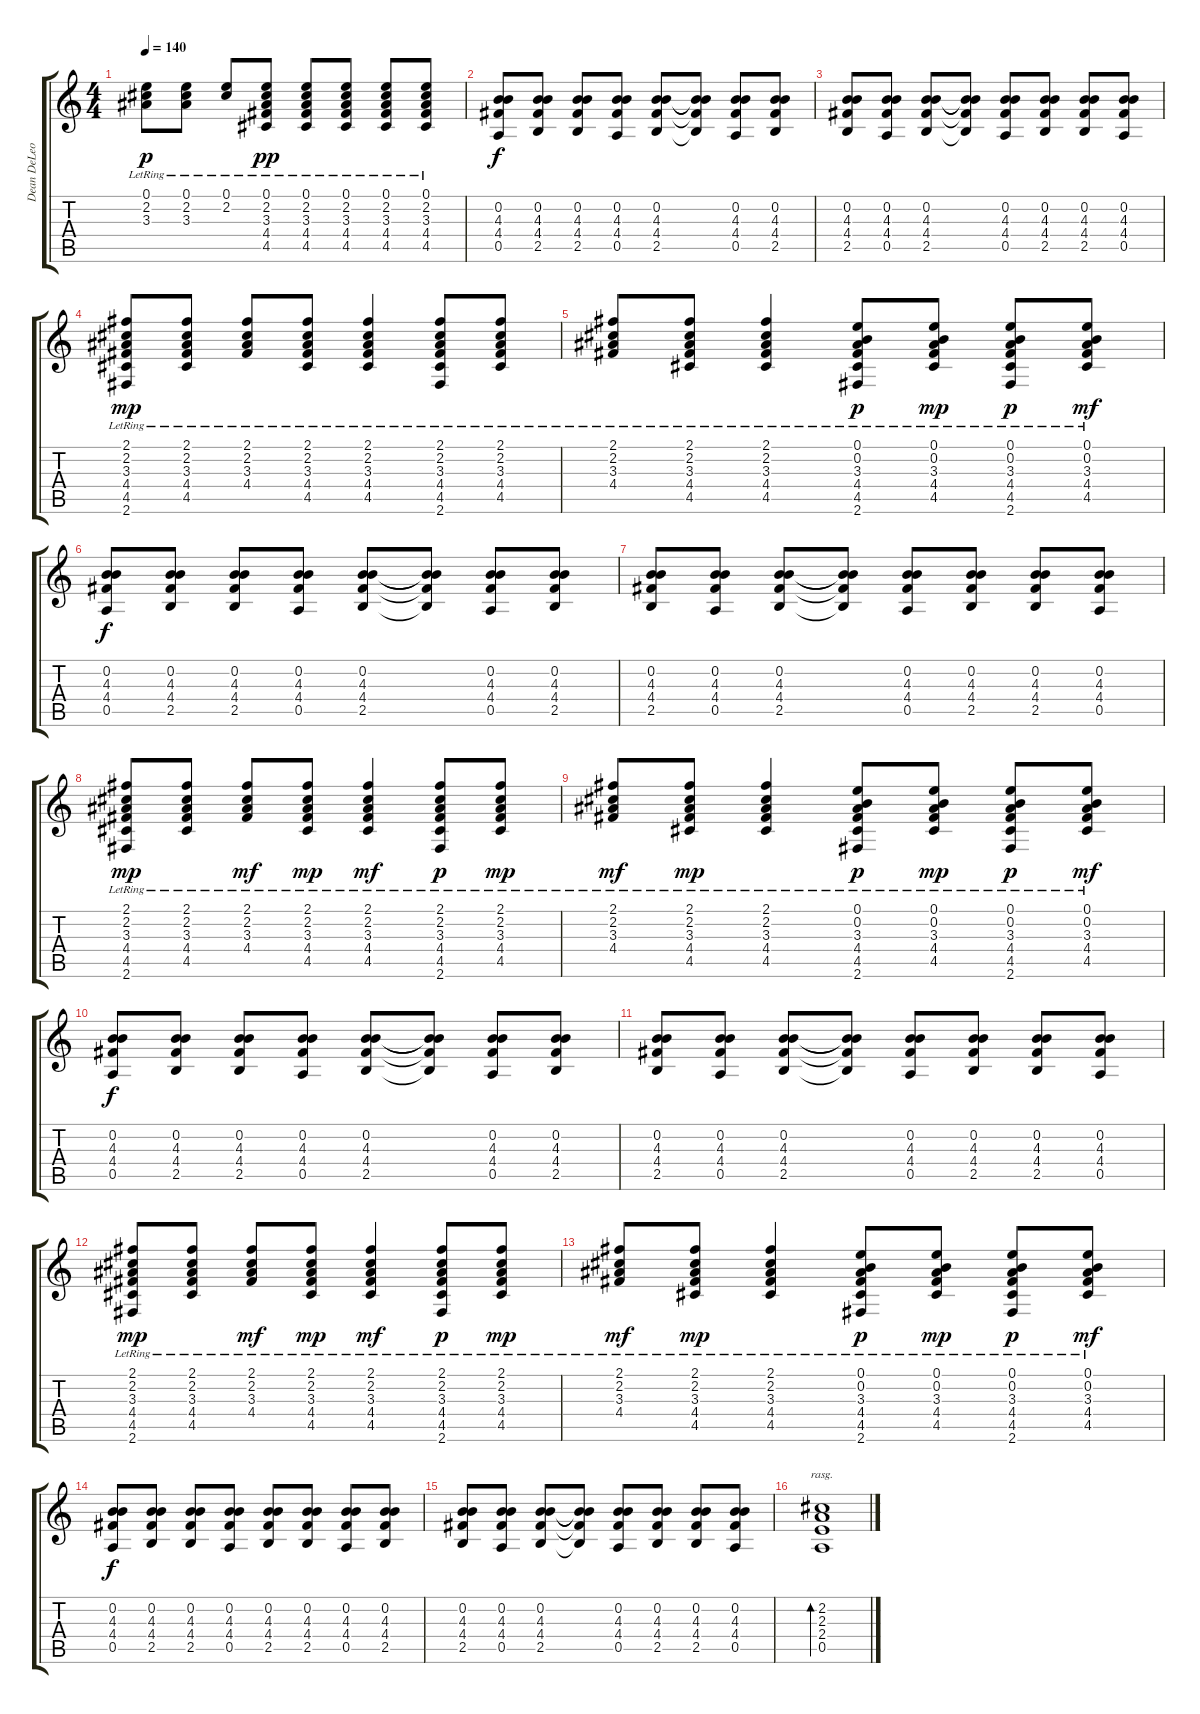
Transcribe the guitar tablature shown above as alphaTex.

\track ("Dean DeLeo - Guitar 1" "Dean DeLeo") {instrument acousticguitarsteel}
\staff {score tabs}
\tuning (E4 B3 G3 D3 A2 E2) {hide}
\ts (4 4)
\tempo 140
\clef g2
\ks c
(0.1{lr} 2.2{lr} 3.3{lr}).8{dy p} (0.1{lr} 2.2{lr} 3.3{lr}).8 (0.1{lr} 2.2{lr}).8 (0.1{lr} 2.2{lr} 3.3{lr} 4.4{lr} 4.5{lr}).8{dy pp} (0.1{lr} 2.2{lr} 3.3{lr} 4.4{lr} 4.5{lr}).8 (0.1{lr} 2.2{lr} 3.3{lr} 4.4{lr} 4.5{lr}).8 (0.1{lr} 2.2{lr} 3.3{lr} 4.4{lr} 4.5{lr}).8 (0.1{lr} 2.2{lr} 3.3{lr} 4.4{lr} 4.5{lr}).8 |
(0.2 4.3 4.4 0.5).8{dy f} (0.2 4.3 4.4 2.5).8 (0.2 4.3 4.4 2.5).8 (0.2 4.3 4.4 0.5).8 (0.2 4.3 4.4 2.5).8 (0.2{t} 4.3{t} 4.4{t} 2.5{t}).8 (0.2 4.3 4.4 0.5).8 (0.2 4.3 4.4 2.5).8 |
(0.2 4.3 4.4 2.5).8 (0.2 4.3 4.4 0.5).8 (0.2 4.3 4.4 2.5).8 (0.2{t} 4.3{t} 4.4{t} 2.5{t}).8 (0.2 4.3 4.4 0.5).8 (0.2 4.3 4.4 2.5).8 (0.2 4.3 4.4 2.5).8 (0.2 4.3 4.4 0.5).8 |
(2.1{lr} 2.2{lr} 3.3{lr} 4.4{lr} 4.5{lr} 2.6{lr}).8{dy mp} (2.1{lr} 2.2{lr} 3.3{lr} 4.4{lr} 4.5{lr}).8 (2.1{lr} 2.2{lr} 3.3{lr} 4.4{lr}).8 (2.1{lr} 2.2{lr} 3.3{lr} 4.4{lr} 4.5{lr}).8 (2.1{lr} 2.2{lr} 3.3{lr} 4.4{lr} 4.5{lr}).4 (2.1{lr} 2.2{lr} 3.3{lr} 4.4{lr} 4.5{lr} 2.6{lr}).8 (2.1{lr} 2.2{lr} 3.3{lr} 4.4{lr} 4.5{lr}).8 |
(2.1{lr} 2.2{lr} 3.3{lr} 4.4{lr}).8 (2.1{lr} 2.2{lr} 3.3{lr} 4.4{lr} 4.5{lr}).8 (2.1{lr} 2.2{lr} 3.3{lr} 4.4{lr} 4.5{lr}).4 (0.1{lr} 0.2{lr} 3.3{lr} 4.4{lr} 4.5{lr} 2.6{lr}).8{dy p} (0.1{lr} 0.2{lr} 3.3{lr} 4.4{lr} 4.5{lr}).8{dy mp} (0.1{lr} 0.2{lr} 3.3{lr} 4.4{lr} 4.5{lr} 2.6{lr}).8{dy p} (0.1 0.2{lr} 3.3{lr} 4.4{lr} 4.5{lr}).8{dy mf} |
(0.2 4.3 4.4 0.5).8{dy f} (0.2 4.3 4.4 2.5).8 (0.2 4.3 4.4 2.5).8 (0.2 4.3 4.4 0.5).8 (0.2 4.3 4.4 2.5).8 (0.2{t} 4.3{t} 4.4{t} 2.5{t}).8 (0.2 4.3 4.4 0.5).8 (0.2 4.3 4.4 2.5).8 |
(0.2 4.3 4.4 2.5).8 (0.2 4.3 4.4 0.5).8 (0.2 4.3 4.4 2.5).8 (0.2{t} 4.3{t} 4.4{t} 2.5{t}).8 (0.2 4.3 4.4 0.5).8 (0.2 4.3 4.4 2.5).8 (0.2 4.3 4.4 2.5).8 (0.2 4.3 4.4 0.5).8 |
(2.1{lr} 2.2{lr} 3.3{lr} 4.4{lr} 4.5{lr} 2.6{lr}).8{dy mp} (2.1{lr} 2.2{lr} 3.3{lr} 4.4{lr} 4.5{lr}).8 (2.1{lr} 2.2{lr} 3.3{lr} 4.4{lr}).8{dy mf} (2.1{lr} 2.2{lr} 3.3{lr} 4.4{lr} 4.5{lr}).8{dy mp} (2.1{lr} 2.2{lr} 3.3{lr} 4.4{lr} 4.5{lr}).4{dy mf} (2.1{lr} 2.2{lr} 3.3{lr} 4.4{lr} 4.5{lr} 2.6{lr}).8{dy p} (2.1{lr} 2.2{lr} 3.3{lr} 4.4{lr} 4.5{lr}).8{dy mp} |
(2.1{lr} 2.2{lr} 3.3{lr} 4.4{lr}).8{dy mf} (2.1{lr} 2.2{lr} 3.3{lr} 4.4{lr} 4.5{lr}).8{dy mp} (2.1{lr} 2.2{lr} 3.3{lr} 4.4{lr} 4.5{lr}).4 (0.1{lr} 0.2{lr} 3.3{lr} 4.4{lr} 4.5{lr} 2.6{lr}).8{dy p} (0.1{lr} 0.2{lr} 3.3{lr} 4.4{lr} 4.5{lr}).8{dy mp} (0.1{lr} 0.2{lr} 3.3{lr} 4.4{lr} 4.5{lr} 2.6{lr}).8{dy p} (0.1 0.2{lr} 3.3{lr} 4.4{lr} 4.5{lr}).8{dy mf} |
(0.2 4.3 4.4 0.5).8{dy f} (0.2 4.3 4.4 2.5).8 (0.2 4.3 4.4 2.5).8 (0.2 4.3 4.4 0.5).8 (0.2 4.3 4.4 2.5).8 (0.2{t} 4.3{t} 4.4{t} 2.5{t}).8 (0.2 4.3 4.4 0.5).8 (0.2 4.3 4.4 2.5).8 |
(0.2 4.3 4.4 2.5).8 (0.2 4.3 4.4 0.5).8 (0.2 4.3 4.4 2.5).8 (0.2{t} 4.3{t} 4.4{t} 2.5{t}).8 (0.2 4.3 4.4 0.5).8 (0.2 4.3 4.4 2.5).8 (0.2 4.3 4.4 2.5).8 (0.2 4.3 4.4 0.5).8 |
(2.1{lr} 2.2{lr} 3.3{lr} 4.4{lr} 4.5{lr} 2.6{lr}).8{dy mp} (2.1{lr} 2.2{lr} 3.3{lr} 4.4{lr} 4.5{lr}).8 (2.1{lr} 2.2{lr} 3.3{lr} 4.4{lr}).8{dy mf} (2.1{lr} 2.2{lr} 3.3{lr} 4.4{lr} 4.5{lr}).8{dy mp} (2.1{lr} 2.2{lr} 3.3{lr} 4.4{lr} 4.5{lr}).4{dy mf} (2.1{lr} 2.2{lr} 3.3{lr} 4.4{lr} 4.5{lr} 2.6{lr}).8{dy p} (2.1{lr} 2.2{lr} 3.3{lr} 4.4{lr} 4.5{lr}).8{dy mp} |
(2.1{lr} 2.2{lr} 3.3{lr} 4.4{lr}).8{dy mf} (2.1{lr} 2.2{lr} 3.3{lr} 4.4{lr} 4.5{lr}).8{dy mp} (2.1{lr} 2.2{lr} 3.3{lr} 4.4{lr} 4.5{lr}).4 (0.1{lr} 0.2{lr} 3.3{lr} 4.4{lr} 4.5{lr} 2.6{lr}).8{dy p} (0.1{lr} 0.2{lr} 3.3{lr} 4.4{lr} 4.5{lr}).8{dy mp} (0.1{lr} 0.2{lr} 3.3{lr} 4.4{lr} 4.5{lr} 2.6{lr}).8{dy p} (0.1 0.2{lr} 3.3{lr} 4.4{lr} 4.5{lr}).8{dy mf} |
(0.2 4.3 4.4 0.5).8{dy f} (0.2 4.3 4.4 2.5).8 (0.2 4.3 4.4 2.5).8 (0.2 4.3 4.4 0.5).8 (0.2 4.3 4.4 2.5).8 (0.2 4.3 4.4 2.5).8 (0.2 4.3 4.4 0.5).8 (0.2 4.3 4.4 2.5).8 |
(0.2 4.3 4.4 2.5).8 (0.2 4.3 4.4 0.5).8 (0.2 4.3 4.4 2.5).8 (0.2{t} 4.3{t} 4.4{t} 2.5{t}).8 (0.2 4.3 4.4 0.5).8 (0.2 4.3 4.4 2.5).8 (0.2 4.3 4.4 2.5).8 (0.2 4.3 4.4 0.5).8 |
(2.2 2.3 2.4 0.5).1{bd 240 rasg ii}
